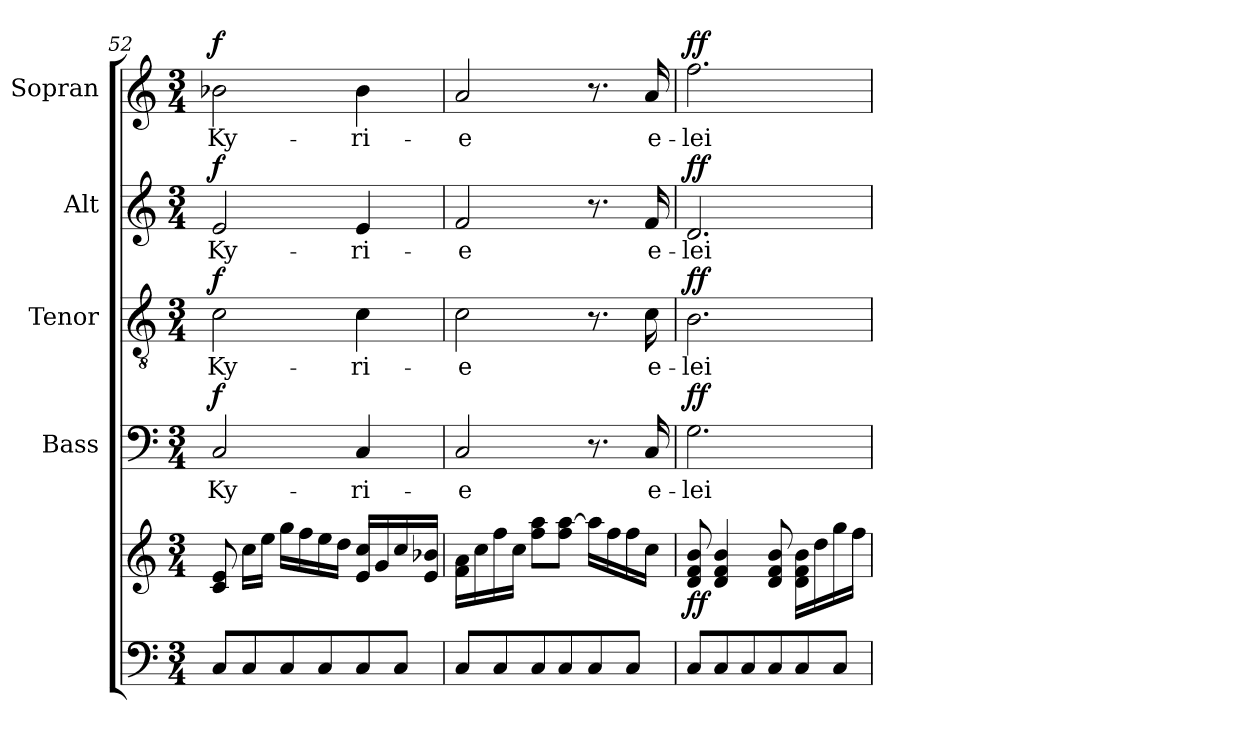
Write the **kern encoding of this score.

**kern	**kern	**dynam	**kern	**text	**dynam	**kern	**text	**dynam	**kern	**text	**dynam	**kern	**text	**dynam
*part5	*part5	*part5	*part4	*part4	*part4	*part3	*part3	*part3	*part2	*part2	*part2	*part1	*part1	*part1
*staff6	*staff5	*staff5/6	*staff4	*staff4	*staff4	*staff3	*staff3	*staff3	*staff2	*staff2	*staff2	*staff1	*staff1	*staff1
*	*	*	*I"Bass	*	*	*I"Tenor	*	*	*I"Alt	*	*	*I"Sopran	*	*
*	*	*	*I'B.	*	*	*I'T.	*	*	*I'A.	*	*	*I'S.	*	*
*clefF4	*clefG2	*	*clefF4	*	*	*clefGv2	*	*	*clefG2	*	*	*clefG2	*	*
*k[]	*k[]	*	*k[]	*	*	*k[]	*	*	*k[]	*	*	*k[]	*	*
*C:	*C:	*	*C:	*	*	*C:	*	*	*C:	*	*	*C:	*	*
*M3/4	*M3/4	*	*M3/4	*	*	*M3/4	*	*	*M3/4	*	*	*M3/4	*	*
=52	=52	=52	=52	=52	=52	=52	=52	=52	=52	=52	=52	=52	=52	=52
!	!	!	!	!LO:LY:b	!LO:DY:a	!	!LO:LY:b	!LO:DY:a	!	!LO:LY:b	!LO:DY:a	!	!LO:LY:b	!LO:DY:a
8C/L	8c/ 8e/	.	2C/	Ky-	f	2c\	Ky-	f	2e/	Ky-	f	2b-X\	Ky-	f
8C/	16cc\LL	.	.	.	.	.	.	.	.	.	.	.	.	.
.	16ee\JJ	.	.	.	.	.	.	.	.	.	.	.	.	.
8C/	16gg\LL	.	.	.	.	.	.	.	.	.	.	.	.	.
.	16ff\	.	.	.	.	.	.	.	.	.	.	.	.	.
8C/	16ee\	.	.	.	.	.	.	.	.	.	.	.	.	.
.	16dd\JJ	.	.	.	.	.	.	.	.	.	.	.	.	.
!	!	!	!	!LO:LY:b	!	!	!LO:LY:b	!	!	!LO:LY:b	!	!	!LO:LY:b	!
8C/	16e/ 16cc/LL	.	4C/	-ri-	.	4c\	-ri-	.	4e/	-ri-	.	4b-\	-ri-	.
.	16g/	.	.	.	.	.	.	.	.	.	.	.	.	.
8C/J	16cc/	.	.	.	.	.	.	.	.	.	.	.	.	.
.	16e/ 16b-X/JJ	.	.	.	.	.	.	.	.	.	.	.	.	.
=53	=53	=53	=53	=53	=53	=53	=53	=53	=53	=53	=53	=53	=53	=53
!	!	!	!	!LO:LY:b	!	!	!LO:LY:b	!	!	!LO:LY:b	!	!	!LO:LY:b	!
8C/L	16f\ 16a\LL	.	2C/	-e	.	2c\	-e	.	2f/	-e	.	2a/	-e	.
.	16cc\	.	.	.	.	.	.	.	.	.	.	.	.	.
8C/	16ff\	.	.	.	.	.	.	.	.	.	.	.	.	.
.	16cc\JJ	.	.	.	.	.	.	.	.	.	.	.	.	.
8C/	8ff\ 8aa\L	.	.	.	.	.	.	.	.	.	.	.	.	.
8C/	8ff\ [8aa\J	.	.	.	.	.	.	.	.	.	.	.	.	.
8C/	16aa\LL]	.	8.r	.	.	8.r	.	.	8.r	.	.	8.r	.	.
.	16ff\	.	.	.	.	.	.	.	.	.	.	.	.	.
8C/J	16ff\	.	.	.	.	.	.	.	.	.	.	.	.	.
!	!	!	!	!LO:LY:b	!	!	!LO:LY:b	!	!	!LO:LY:b	!	!	!LO:LY:b	!
.	16cc\JJ	.	16C/	e-	.	16c\	e-	.	16f/	e-	.	16a/	e-	.
=54	=54	=54	=54	=54	=54	=54	=54	=54	=54	=54	=54	=54	=54	=54
!	!	!LO:DY:b	!	!LO:LY:b	!LO:DY:a	!	!LO:LY:b	!LO:DY:a	!	!LO:LY:b	!LO:DY:a	!	!LO:LY:b	!LO:DY:a
8C/L	8d/ 8f/ 8b/	ff	2.G\	-lei-	ff	2.B\	-lei-	ff	2.d/	-lei-	ff	2.ff\	-lei-	ff
8C/	4d/ 4f/ 4b/	.	.	.	.	.	.	.	.	.	.	.	.	.
8C/	.	.	.	.	.	.	.	.	.	.	.	.	.	.
8C/	8d/ 8f/ 8b/	.	.	.	.	.	.	.	.	.	.	.	.	.
8C/	16d\ 16f\ 16b\LL	.	.	.	.	.	.	.	.	.	.	.	.	.
.	16dd\	.	.	.	.	.	.	.	.	.	.	.	.	.
8C/J	16gg\	.	.	.	.	.	.	.	.	.	.	.	.	.
.	16ff\JJ	.	.	.	.	.	.	.	.	.	.	.	.	.
=	=	=	=	=	=	=	=	=	=	=	=	=	=	=
*-	*-	*-	*-	*-	*-	*-	*-	*-	*-	*-	*-	*-	*-	*-
